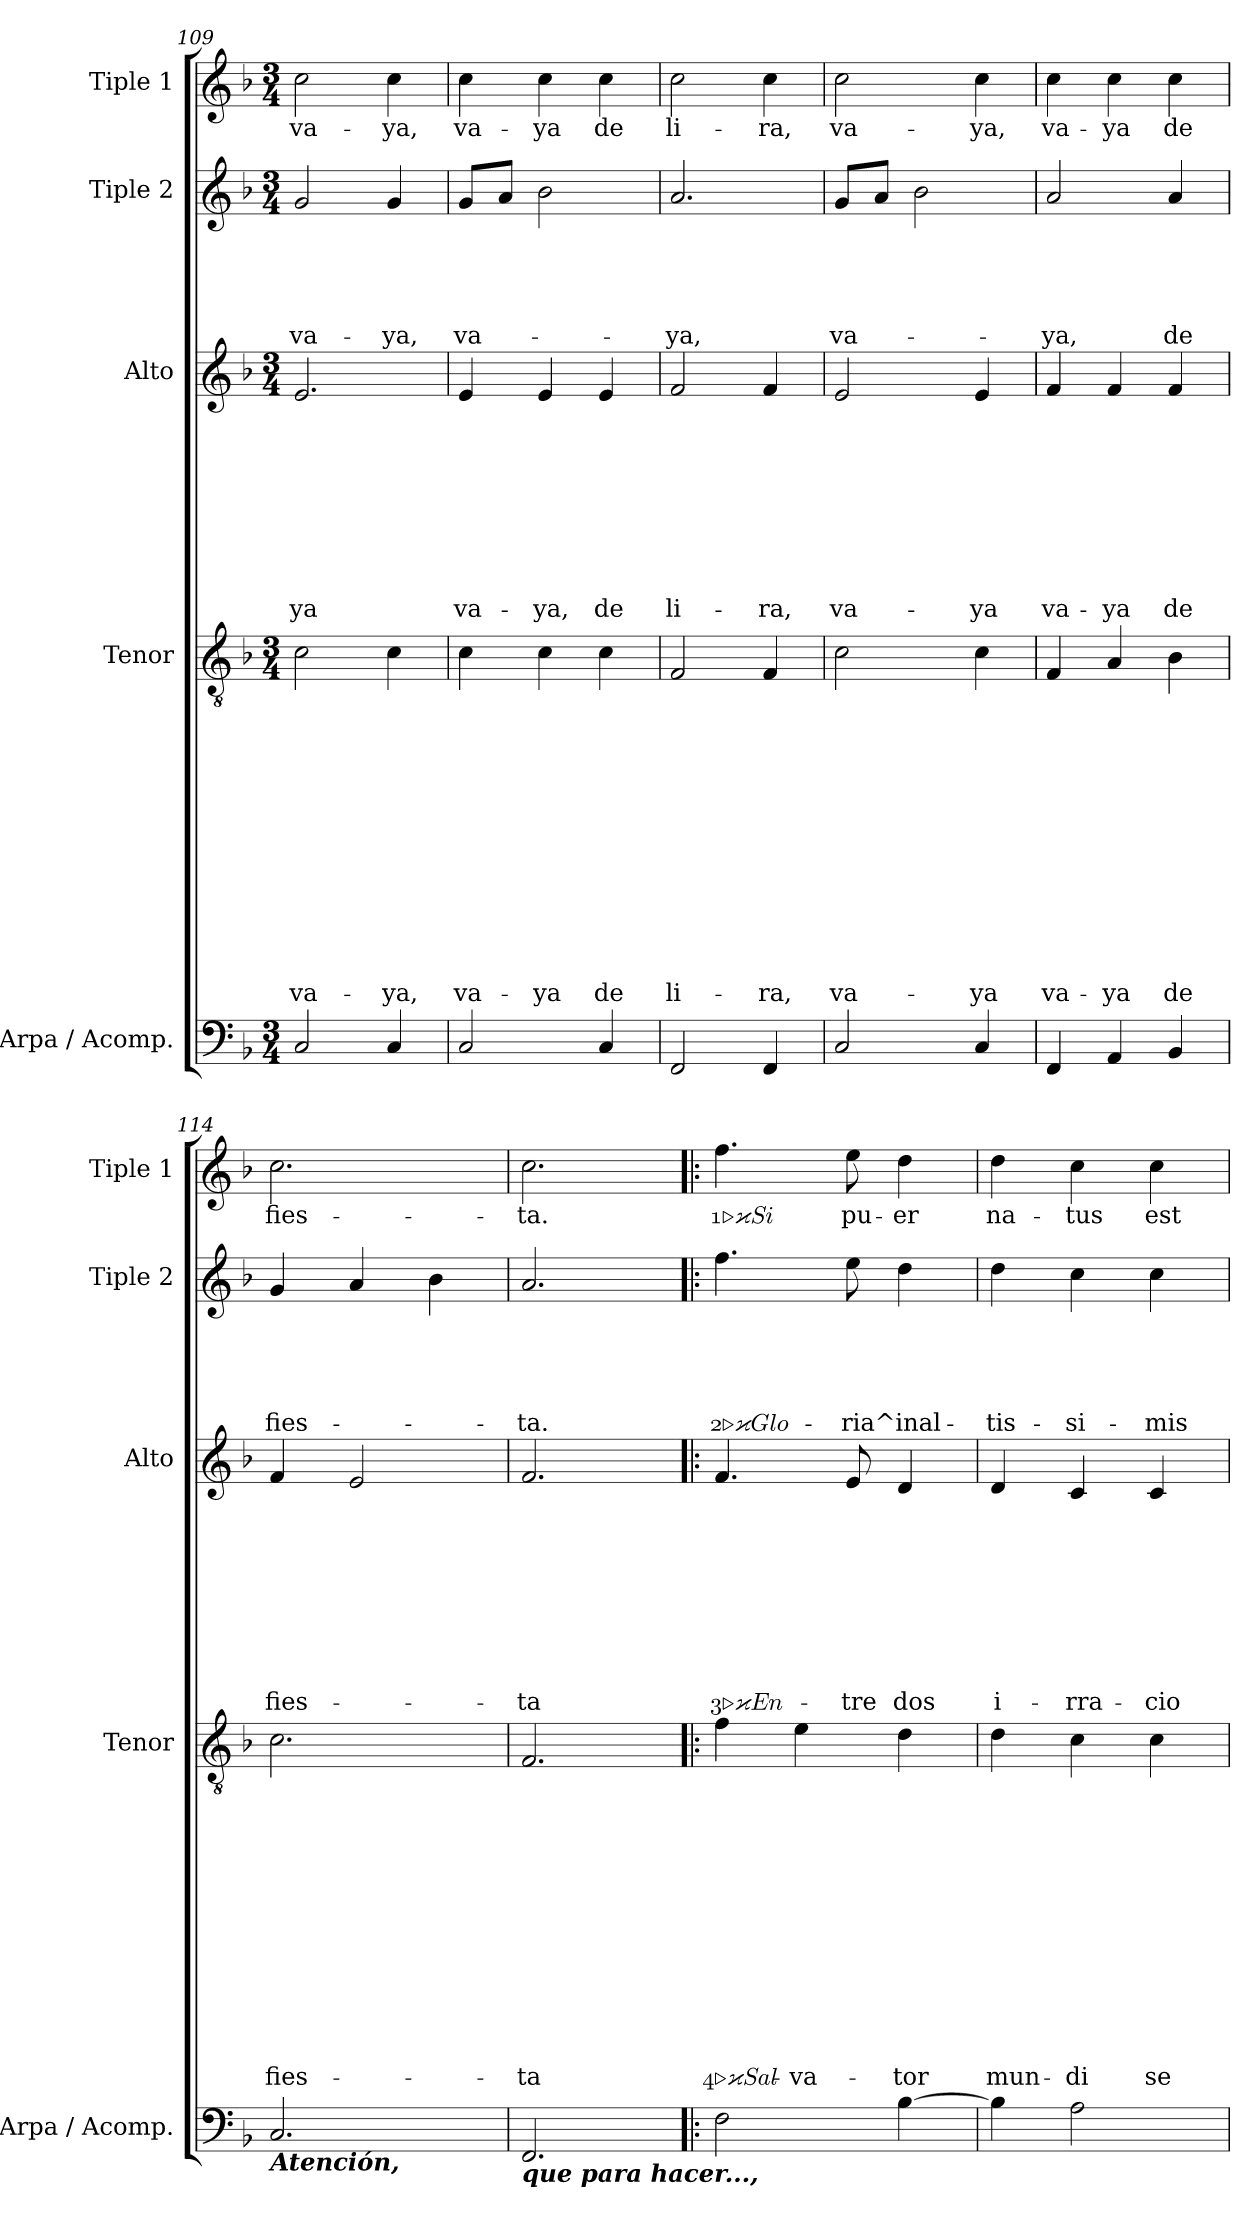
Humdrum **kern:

**kern	**kern	**text	**text	**text	**text	**text	**text	**text	**text	**text	**text	**text	**text	**text	**kern	**text	**text	**text	**text	**text	**text	**text	**text	**text	**kern	**text	**text	**text	**text	**text	**kern	**text
*part5	*part4	*part4	*part4	*part4	*part4	*part4	*part4	*part4	*part4	*part4	*part4	*part4	*part4	*part4	*part3	*part3	*part3	*part3	*part3	*part3	*part3	*part3	*part3	*part3	*part2	*part2	*part2	*part2	*part2	*part2	*part1	*part1
*staff5	*staff4	*staff4	*staff4	*staff4	*staff4	*staff4	*staff4	*staff4	*staff4	*staff4	*staff4	*staff4	*staff4	*staff4	*staff3	*staff3	*staff3	*staff3	*staff3	*staff3	*staff3	*staff3	*staff3	*staff3	*staff2	*staff2	*staff2	*staff2	*staff2	*staff2	*staff1	*staff1
*I"Arpa / Acomp.	*I"Tenor	*	*	*	*	*	*	*	*	*	*	*	*	*	*I"Alto	*	*	*	*	*	*	*	*	*	*I"Tiple 2	*	*	*	*	*	*I"Tiple 1	*
*I'Arpa / Acomp.	*I'Tenor	*	*	*	*	*	*	*	*	*	*	*	*	*	*I'Alto	*	*	*	*	*	*	*	*	*	*I'Tiple 2	*	*	*	*	*	*I'Tiple 1	*
*clefF4	*clefGv2	*	*	*	*	*	*	*	*	*	*	*	*	*	*clefG2	*	*	*	*	*	*	*	*	*	*clefG2	*	*	*	*	*	*clefG2	*
*k[b-]	*k[b-]	*	*	*	*	*	*	*	*	*	*	*	*	*	*k[b-]	*	*	*	*	*	*	*	*	*	*k[b-]	*	*	*	*	*	*k[b-]	*
*F:	*F:	*	*	*	*	*	*	*	*	*	*	*	*	*	*F:	*	*	*	*	*	*	*	*	*	*F:	*	*	*	*	*	*F:	*
*M3/4	*M3/4	*	*	*	*	*	*	*	*	*	*	*	*	*	*M3/4	*	*	*	*	*	*	*	*	*	*M3/4	*	*	*	*	*	*M3/4	*
=109	=109	=109	=109	=109	=109	=109	=109	=109	=109	=109	=109	=109	=109	=109	=109	=109	=109	=109	=109	=109	=109	=109	=109	=109	=109	=109	=109	=109	=109	=109	=109	=109
!	!	!	!	!	!	!	!	!	!	!	!	!	!	!LO:LY:b	!	!	!	!	!	!	!	!	!	!LO:LY:b	!	!	!	!	!	!LO:LY:b	!	!LO:LY:b
2C/	2c\	.	.	.	.	.	.	.	.	.	.	.	.	va-	2.e/	.	.	.	.	.	.	.	.	-ya	2g/	.	.	.	.	va-	2cc\	va-
!	!	!	!	!	!	!	!	!	!	!	!	!	!	!LO:LY:b	!	!	!	!	!	!	!	!	!	!	!	!	!	!	!	!LO:LY:b	!	!LO:LY:b
4C/	4c\	.	.	.	.	.	.	.	.	.	.	.	.	-ya,	.	.	.	.	.	.	.	.	.	.	4g/	.	.	.	.	-ya,	4cc\	-ya,
=110	=110	=110	=110	=110	=110	=110	=110	=110	=110	=110	=110	=110	=110	=110	=110	=110	=110	=110	=110	=110	=110	=110	=110	=110	=110	=110	=110	=110	=110	=110	=110	=110
!	!	!	!	!	!	!	!	!	!	!	!	!	!	!LO:LY:b	!	!	!	!	!	!	!	!	!	!LO:LY:b	!	!	!	!	!	!LO:LY:b	!	!LO:LY:b
2C/	4c\	.	.	.	.	.	.	.	.	.	.	.	.	va-	4e/	.	.	.	.	.	.	.	.	va-	8g/L	.	.	.	.	va-	4cc\	va-
.	.	.	.	.	.	.	.	.	.	.	.	.	.	.	.	.	.	.	.	.	.	.	.	.	8a/J	.	.	.	.	.	.	.
!	!	!	!	!	!	!	!	!	!	!	!	!	!	!LO:LY:b	!	!	!	!	!	!	!	!	!	!LO:LY:b	!	!	!	!	!	!	!	!LO:LY:b
.	4c\	.	.	.	.	.	.	.	.	.	.	.	.	-ya	4e/	.	.	.	.	.	.	.	.	-ya,	2b-\	.	.	.	.	.	4cc\	-ya
!	!	!	!	!	!	!	!	!	!	!	!	!	!	!LO:LY:b	!	!	!	!	!	!	!	!	!	!LO:LY:b	!	!	!	!	!	!	!	!LO:LY:b
4C/	4c\	.	.	.	.	.	.	.	.	.	.	.	.	de	4e/	.	.	.	.	.	.	.	.	de	.	.	.	.	.	.	4cc\	de
=111	=111	=111	=111	=111	=111	=111	=111	=111	=111	=111	=111	=111	=111	=111	=111	=111	=111	=111	=111	=111	=111	=111	=111	=111	=111	=111	=111	=111	=111	=111	=111	=111
!	!	!	!	!	!	!	!	!	!	!	!	!	!	!LO:LY:b	!	!	!	!	!	!	!	!	!	!LO:LY:b	!	!	!	!	!	!LO:LY:b	!	!LO:LY:b
2FF/	2F/	.	.	.	.	.	.	.	.	.	.	.	.	li-	2f/	.	.	.	.	.	.	.	.	li-	2.a/	.	.	.	.	-ya,	2cc\	li-
!	!	!	!	!	!	!	!	!	!	!	!	!	!	!LO:LY:b	!	!	!	!	!	!	!	!	!	!LO:LY:b	!	!	!	!	!	!	!	!LO:LY:b
4FF/	4F/	.	.	.	.	.	.	.	.	.	.	.	.	-ra,	4f/	.	.	.	.	.	.	.	.	-ra,	.	.	.	.	.	.	4cc\	-ra,
!!LO:LB:g=z
=112	=112	=112	=112	=112	=112	=112	=112	=112	=112	=112	=112	=112	=112	=112	=112	=112	=112	=112	=112	=112	=112	=112	=112	=112	=112	=112	=112	=112	=112	=112	=112	=112
!	!	!	!	!	!	!	!	!	!	!	!	!	!	!LO:LY:b	!	!	!	!	!	!	!	!	!	!LO:LY:b	!	!	!	!	!	!LO:LY:b	!	!LO:LY:b
2C/	2c\	.	.	.	.	.	.	.	.	.	.	.	.	va-	2e/	.	.	.	.	.	.	.	.	va-	8g/L	.	.	.	.	va-	2cc\	va-
.	.	.	.	.	.	.	.	.	.	.	.	.	.	.	.	.	.	.	.	.	.	.	.	.	8a/J	.	.	.	.	.	.	.
.	.	.	.	.	.	.	.	.	.	.	.	.	.	.	.	.	.	.	.	.	.	.	.	.	2b-\	.	.	.	.	.	.	.
!	!	!	!	!	!	!	!	!	!	!	!	!	!	!LO:LY:b	!	!	!	!	!	!	!	!	!	!LO:LY:b	!	!	!	!	!	!	!	!LO:LY:b
4C/	4c\	.	.	.	.	.	.	.	.	.	.	.	.	-ya	4e/	.	.	.	.	.	.	.	.	-ya	.	.	.	.	.	.	4cc\	-ya,
=113	=113	=113	=113	=113	=113	=113	=113	=113	=113	=113	=113	=113	=113	=113	=113	=113	=113	=113	=113	=113	=113	=113	=113	=113	=113	=113	=113	=113	=113	=113	=113	=113
!	!	!	!	!	!	!	!	!	!	!	!	!	!	!LO:LY:b	!	!	!	!	!	!	!	!	!	!LO:LY:b	!	!	!	!	!	!LO:LY:b	!	!LO:LY:b
4FF/	4F/	.	.	.	.	.	.	.	.	.	.	.	.	va-	4f/	.	.	.	.	.	.	.	.	va-	2a/	.	.	.	.	-ya,	4cc\	va-
!	!	!	!	!	!	!	!	!	!	!	!	!	!	!LO:LY:b	!	!	!	!	!	!	!	!	!	!LO:LY:b	!	!	!	!	!	!	!	!LO:LY:b
4AA/	4A/	.	.	.	.	.	.	.	.	.	.	.	.	-ya	4f/	.	.	.	.	.	.	.	.	-ya	.	.	.	.	.	.	4cc\	-ya
!	!	!	!	!	!	!	!	!	!	!	!	!	!	!LO:LY:b	!	!	!	!	!	!	!	!	!	!LO:LY:b	!	!	!	!	!	!LO:LY:b	!	!LO:LY:b
4BB-/	4B-\	.	.	.	.	.	.	.	.	.	.	.	.	de	4f/	.	.	.	.	.	.	.	.	de	4a/	.	.	.	.	de	4cc\	de
=114	=114	=114	=114	=114	=114	=114	=114	=114	=114	=114	=114	=114	=114	=114	=114	=114	=114	=114	=114	=114	=114	=114	=114	=114	=114	=114	=114	=114	=114	=114	=114	=114
!LO:TX:b:Bi:t=Atención,	!	!	!	!	!	!	!	!	!	!	!	!	!	!	!	!	!	!	!	!	!	!	!	!	!	!	!	!	!	!	!	!
!	!	!	!	!	!	!	!	!	!	!	!	!	!	!LO:LY:b	!	!	!	!	!	!	!	!	!	!LO:LY:b	!	!	!	!	!	!LO:LY:b	!	!LO:LY:b
2.C/	2.c\	.	.	.	.	.	.	.	.	.	.	.	.	fies-	4f/	.	.	.	.	.	.	.	.	fies-	4g/	.	.	.	.	fies-	2.cc\	fies-
.	.	.	.	.	.	.	.	.	.	.	.	.	.	.	2e/	.	.	.	.	.	.	.	.	.	4a/	.	.	.	.	.	.	.
.	.	.	.	.	.	.	.	.	.	.	.	.	.	.	.	.	.	.	.	.	.	.	.	.	4b-\	.	.	.	.	.	.	.
=115	=115	=115	=115	=115	=115	=115	=115	=115	=115	=115	=115	=115	=115	=115	=115	=115	=115	=115	=115	=115	=115	=115	=115	=115	=115	=115	=115	=115	=115	=115	=115	=115
!LO:TX:b:Bi:t=que para hacer...,	!	!	!	!	!	!	!	!	!	!	!	!	!	!	!	!	!	!	!	!	!	!	!	!	!	!	!	!	!	!	!	!
!	!	!	!	!	!	!	!	!	!	!	!	!	!	!LO:LY:b	!	!	!	!	!	!	!	!	!	!LO:LY:b	!	!	!	!	!	!LO:LY:b	!	!LO:LY:b
2.FF/	2.F/	.	.	.	.	.	.	.	.	.	.	.	.	-ta	2.f/	.	.	.	.	.	.	.	.	-ta	2.a/	.	.	.	.	-ta.	2.cc\	-ta.
!!LO:PB:g=z
=116!|:	=116!|:	=116!|:	=116!|:	=116!|:	=116!|:	=116!|:	=116!|:	=116!|:	=116!|:	=116!|:	=116!|:	=116!|:	=116!|:	=116!|:	=116!|:	=116!|:	=116!|:	=116!|:	=116!|:	=116!|:	=116!|:	=116!|:	=116!|:	=116!|:	=116!|:	=116!|:	=116!|:	=116!|:	=116!|:	=116!|:	=116!|:	=116!|:
!	!	!	!	!	!	!	!	!	!	!	!	!	!	!LO:LY:b	!	!	!	!	!	!	!	!	!	!LO:LY:b	!	!	!	!	!	!LO:LY:b	!	!LO:LY:b
2F\	4f\	.	.	.	.	.	.	.	.	.	.	.	.	4.Sal-	4.f/	.	.	.	.	.	.	.	.	3.En-	4.ff\	.	.	.	.	2.Glo-	4.ff\	1.Si
!	!	!	!	!	!	!	!	!	!	!	!	!	!	!LO:LY:b	!	!	!	!	!	!	!	!	!	!	!	!	!	!	!	!	!	!
.	4e\	.	.	.	.	.	.	.	.	.	.	.	.	-va-	.	.	.	.	.	.	.	.	.	.	.	.	.	.	.	.	.	.
!	!	!	!	!	!	!	!	!	!	!	!	!	!	!	!	!	!	!	!	!	!	!	!	!LO:LY:b	!	!	!	!	!	!LO:LY:b	!	!LO:LY:b
.	.	.	.	.	.	.	.	.	.	.	.	.	.	.	8e/	.	.	.	.	.	.	.	.	-tre	8ee\	.	.	.	.	-ria^inal-	8ee\	pu-
!	!	!	!	!	!	!	!	!	!	!	!	!	!	!LO:LY:b	!	!	!	!	!	!	!	!	!	!LO:LY:b	!	!	!	!	!	!	!	!LO:LY:b
[>4B-\	4d\	.	.	.	.	.	.	.	.	.	.	.	.	-tor	4d/	.	.	.	.	.	.	.	.	dos	4dd\	.	.	.	.	.	4dd\	-er
=117	=117	=117	=117	=117	=117	=117	=117	=117	=117	=117	=117	=117	=117	=117	=117	=117	=117	=117	=117	=117	=117	=117	=117	=117	=117	=117	=117	=117	=117	=117	=117	=117
!	!	!	!	!	!	!	!	!	!	!	!	!	!	!LO:LY:b	!	!	!	!	!	!	!	!	!	!LO:LY:b	!	!	!	!	!	!LO:LY:b	!	!LO:LY:b
4B-\]	4d\	.	.	.	.	.	.	.	.	.	.	.	.	mun-	4d/	.	.	.	.	.	.	.	.	i-	4dd\	.	.	.	.	-tis-	4dd\	na-
!	!	!	!	!	!	!	!	!	!	!	!	!	!	!LO:LY:b	!	!	!	!	!	!	!	!	!	!LO:LY:b	!	!	!	!	!	!LO:LY:b	!	!LO:LY:b
2A\	4c\	.	.	.	.	.	.	.	.	.	.	.	.	-di	4c/	.	.	.	.	.	.	.	.	-rra-	4cc\	.	.	.	.	-si-	4cc\	-tus
!	!	!	!	!	!	!	!	!	!	!	!	!	!	!LO:LY:b	!	!	!	!	!	!	!	!	!	!LO:LY:b	!	!	!	!	!	!LO:LY:b	!	!LO:LY:b
.	4c\	.	.	.	.	.	.	.	.	.	.	.	.	se	4c/	.	.	.	.	.	.	.	.	-cio-	4cc\	.	.	.	.	-mis	4cc\	est
=	=	=	=	=	=	=	=	=	=	=	=	=	=	=	=	=	=	=	=	=	=	=	=	=	=	=	=	=	=	=	=	=
*-	*-	*-	*-	*-	*-	*-	*-	*-	*-	*-	*-	*-	*-	*-	*-	*-	*-	*-	*-	*-	*-	*-	*-	*-	*-	*-	*-	*-	*-	*-	*-	*-
